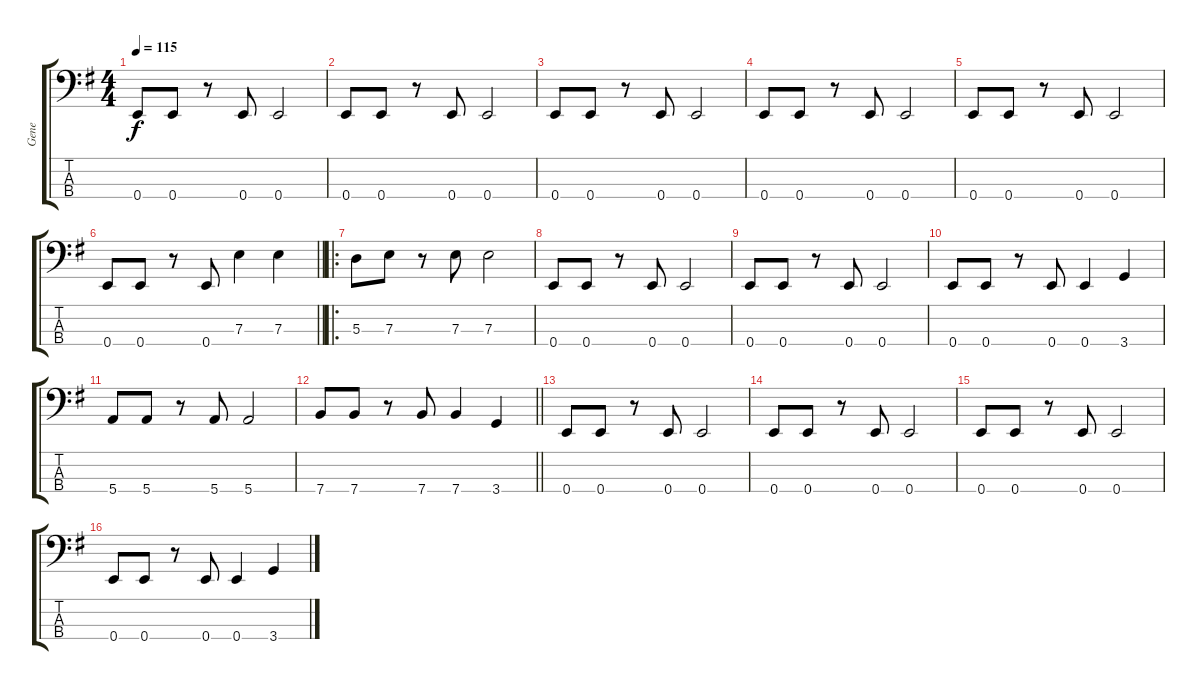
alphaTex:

\track ("Gene" "Gene") {instrument electricbassfinger}
\staff {score tabs}
\tuning (G2 D2 A1 E1) {hide}
\ts (4 4)
\tempo 115
\clef f4
\ks g
0.4.8{dy f instrument electricbassfinger} 0.4.8 r.8 0.4.8 0.4.2 |
0.4.8 0.4.8 r.8 0.4.8 0.4.2 |
0.4.8 0.4.8 r.8 0.4.8 0.4.2 |
0.4.8 0.4.8 r.8 0.4.8 0.4.2 |
0.4.8 0.4.8 r.8 0.4.8 0.4.2 |
\barLineRight lightlight
0.4.8 0.4.8 r.8 0.4.8 7.3.4 7.3.4 |
\ro
5.3.8 7.3.8 r.8 7.3.8 7.3.2 |
0.4.8 0.4.8 r.8 0.4.8 0.4.2 |
0.4.8 0.4.8 r.8 0.4.8 0.4.2 |
0.4.8 0.4.8 r.8 0.4.8 0.4.4 3.4.4 |
5.4.8 5.4.8 r.8 5.4.8 5.4.2 |
\barLineRight lightlight
7.4.8 7.4.8 r.8 7.4.8 7.4.4 3.4.4 |
0.4.8 0.4.8 r.8 0.4.8 0.4.2 |
0.4.8 0.4.8 r.8 0.4.8 0.4.2 |
0.4.8 0.4.8 r.8 0.4.8 0.4.2 |
0.4.8 0.4.8 r.8 0.4.8 0.4.4 3.4.4
